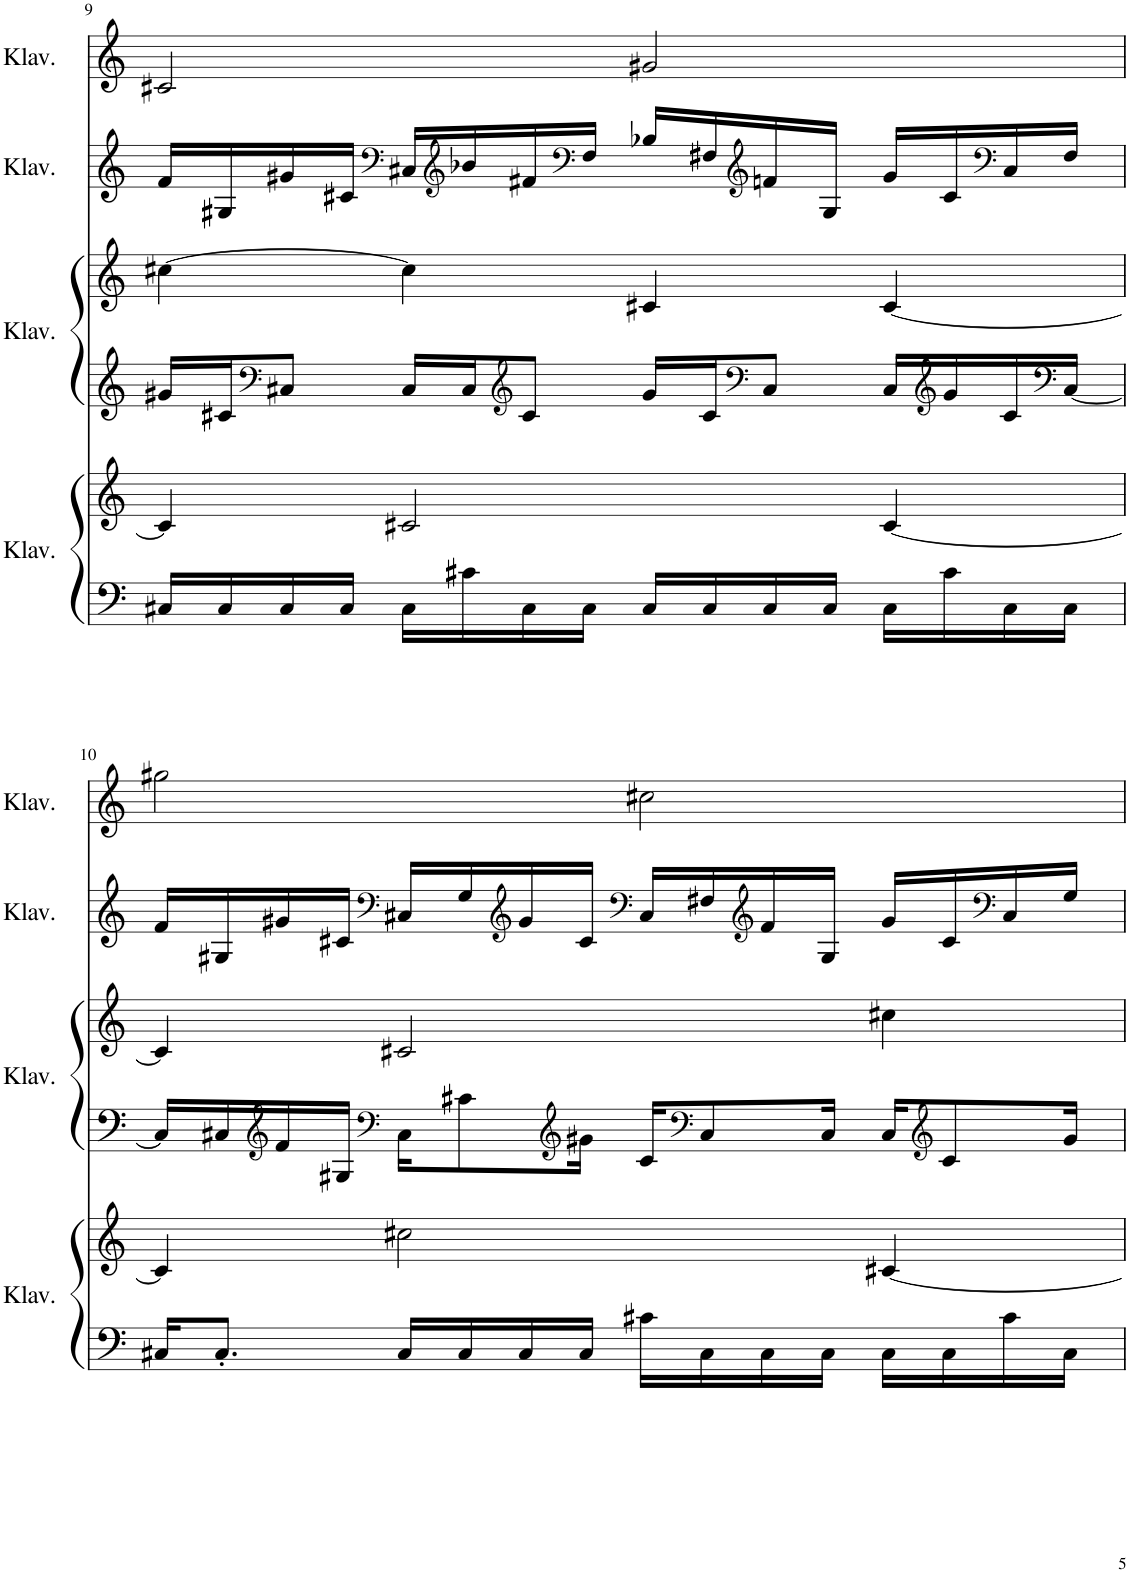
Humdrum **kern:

**kern	**kern	**kern	**kern	**kern	**kern
*part4	*part4	*part3	*part3	*part2	*part1
*staff6	*staff5	*staff4	*staff3	*staff2	*staff1
*I"Klavier	*	*I"Klavier	*	*I"Klavier	*I"Klavier
*I'Klav.	*	*I'Klav.	*	*I'Klav.	*I'Klav.
!!LO:PB:g=z
*clefF4	*clefG2	*clefG2	*clefG2	*clefF4	*clefG2
*k[]	*k[]	*k[]	*k[]	*k[]	*k[]
*M4/4	*M4/4	*M4/4	*M4/4	*M4/4	*M4/4
=9	=9	=9	=9	=9	=9
16C#X/LL	4c#/]	16g#X/LL	[4cc#X\	16f/LL	2c#X/
16C#/	.	16c#X/J	.	16G#X/	.
*	*	*clefF4	*	*	*
16C#/	.	8C#X/J	.	16g#X/	.
16C#/JJ	.	.	.	16c#X/JJ	.
*	*	*	*	*clefF4	*
16C#\LL	2c#X/	16C#/LL	4cc#\]	16C#X/LL	.
*	*	*	*	*clefG2	*
16c#X\	.	16C#/J	.	16b-X/	.
*	*	*clefG2	*	*	*
16C#\	.	8c#/J	.	16f#X/	.
*	*	*	*	*clefF4	*
16C#\JJ	.	.	.	16F/JJ	.
16C#/LL	.	16g#/LL	4c#X/	16B-X/LL	2g#X/
16C#/	.	16c#/J	.	16F#X/	.
*	*	*clefF4	*	*clefG2	*
16C#/	.	8C#/J	.	16fn/	.
16C#/JJ	.	.	.	16G#/JJ	.
16C#\LL	[4c#/	16C#/LL	[4c#/	16g#/LL	.
*	*	*clefG2	*	*	*
16c#\	.	16g#/	.	16c#/	.
*	*	*	*	*clefF4	*
16C#\	.	16c#/	.	16C#/	.
*	*	*clefF4	*	*	*
16C#\JJ	.	[16C#/JJ	.	16F#/JJ	.
!!LO:LB:g=z
=10	=10	=10	=10	=10	=10
16C#X/KL	4c#/]	16C#/LL]	4c#/]	16f/LL	2gg#X\
8.C#'/J	.	16C#X/	.	16G#X/	.
*	*	*clefG2	*	*	*
.	.	16f/	.	16g#X/	.
.	.	16G#X/JJ	.	16c#X/JJ	.
*	*	*clefF4	*	*clefF4	*
16C#/LL	2cc#X\	16C#\KL	2c#X/	16C#X/LL	.
16C#/	.	8c#X\	.	16G#/	.
*	*	*	*	*clefG2	*
16C#/	.	.	.	16g#/	.
*	*	*clefG2	*	*	*
16C#/JJ	.	16g#X\Jk	.	16c#/JJ	.
*	*	*	*	*clefF4	*
16c#X\LL	.	16c#/KL	.	16C#/LL	2cc#X\
*	*	*clefF4	*	*	*
16C#\	.	8C#/	.	16F#X/	.
*	*	*	*	*clefG2	*
16C#\	.	.	.	16f/	.
16C#\JJ	.	16C#/Jk	.	16G#/JJ	.
16C#\LL	[4c#X/	16C#/KL	4cc#X\	16g#/LL	.
*	*	*clefG2	*	*	*
16C#\	.	8c#/	.	16c#/	.
*	*	*	*	*clefF4	*
16c#\	.	.	.	16C#/	.
16C#\JJ	.	16g#/Jk	.	16G#/JJ	.
=	=	=	=	=	=
*-	*-	*-	*-	*-	*-
